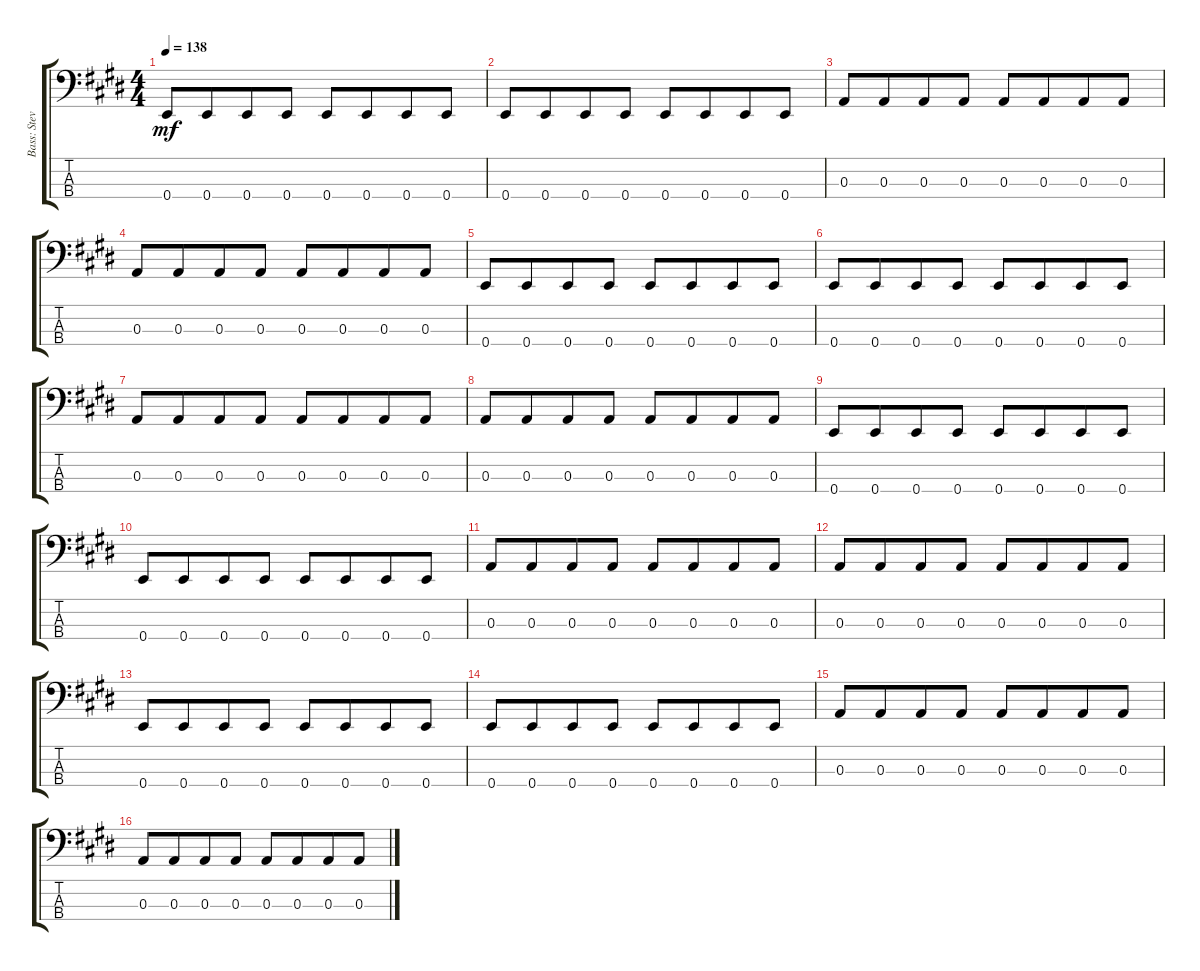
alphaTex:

\track ("Bass: Steve" "Bass: Stev") {instrument electricbassfinger}
\staff {score tabs}
\tuning (G2 D2 A1 E1) {hide}
\ts (4 4)
\tempo 138
\clef f4
\ks e
0.4.8{dy mf beam merge} 0.4.8{beam merge} 0.4.8{beam merge} 0.4.8 0.4.8{beam merge} 0.4.8{beam merge} 0.4.8{beam merge} 0.4.8 |
0.4.8{beam merge} 0.4.8{beam merge} 0.4.8{beam merge} 0.4.8 0.4.8{beam merge} 0.4.8{beam merge} 0.4.8{beam merge} 0.4.8 |
0.3.8 0.3.8{beam merge} 0.3.8 0.3.8 0.3.8 0.3.8{beam merge} 0.3.8 0.3.8 |
0.3.8 0.3.8{beam merge} 0.3.8 0.3.8 0.3.8 0.3.8{beam merge} 0.3.8 0.3.8 |
0.4.8{beam merge} 0.4.8{beam merge} 0.4.8{beam merge} 0.4.8 0.4.8{beam merge} 0.4.8{beam merge} 0.4.8{beam merge} 0.4.8 |
0.4.8{beam merge} 0.4.8{beam merge} 0.4.8{beam merge} 0.4.8 0.4.8{beam merge} 0.4.8{beam merge} 0.4.8{beam merge} 0.4.8 |
0.3.8 0.3.8{beam merge} 0.3.8 0.3.8 0.3.8 0.3.8{beam merge} 0.3.8 0.3.8 |
0.3.8 0.3.8{beam merge} 0.3.8 0.3.8 0.3.8 0.3.8{beam merge} 0.3.8 0.3.8 |
0.4.8{beam merge} 0.4.8{beam merge} 0.4.8{beam merge} 0.4.8 0.4.8{beam merge} 0.4.8{beam merge} 0.4.8{beam merge} 0.4.8 |
0.4.8{beam merge} 0.4.8{beam merge} 0.4.8{beam merge} 0.4.8 0.4.8{beam merge} 0.4.8{beam merge} 0.4.8{beam merge} 0.4.8 |
0.3.8 0.3.8{beam merge} 0.3.8 0.3.8 0.3.8 0.3.8{beam merge} 0.3.8 0.3.8 |
0.3.8 0.3.8{beam merge} 0.3.8 0.3.8 0.3.8 0.3.8{beam merge} 0.3.8 0.3.8 |
0.4.8{beam merge} 0.4.8{beam merge} 0.4.8{beam merge} 0.4.8 0.4.8{beam merge} 0.4.8{beam merge} 0.4.8{beam merge} 0.4.8 |
0.4.8{beam merge} 0.4.8{beam merge} 0.4.8{beam merge} 0.4.8 0.4.8{beam merge} 0.4.8{beam merge} 0.4.8{beam merge} 0.4.8 |
0.3.8 0.3.8{beam merge} 0.3.8 0.3.8 0.3.8 0.3.8{beam merge} 0.3.8 0.3.8 |
0.3.8 0.3.8{beam merge} 0.3.8 0.3.8 0.3.8 0.3.8{beam merge} 0.3.8 0.3.8
